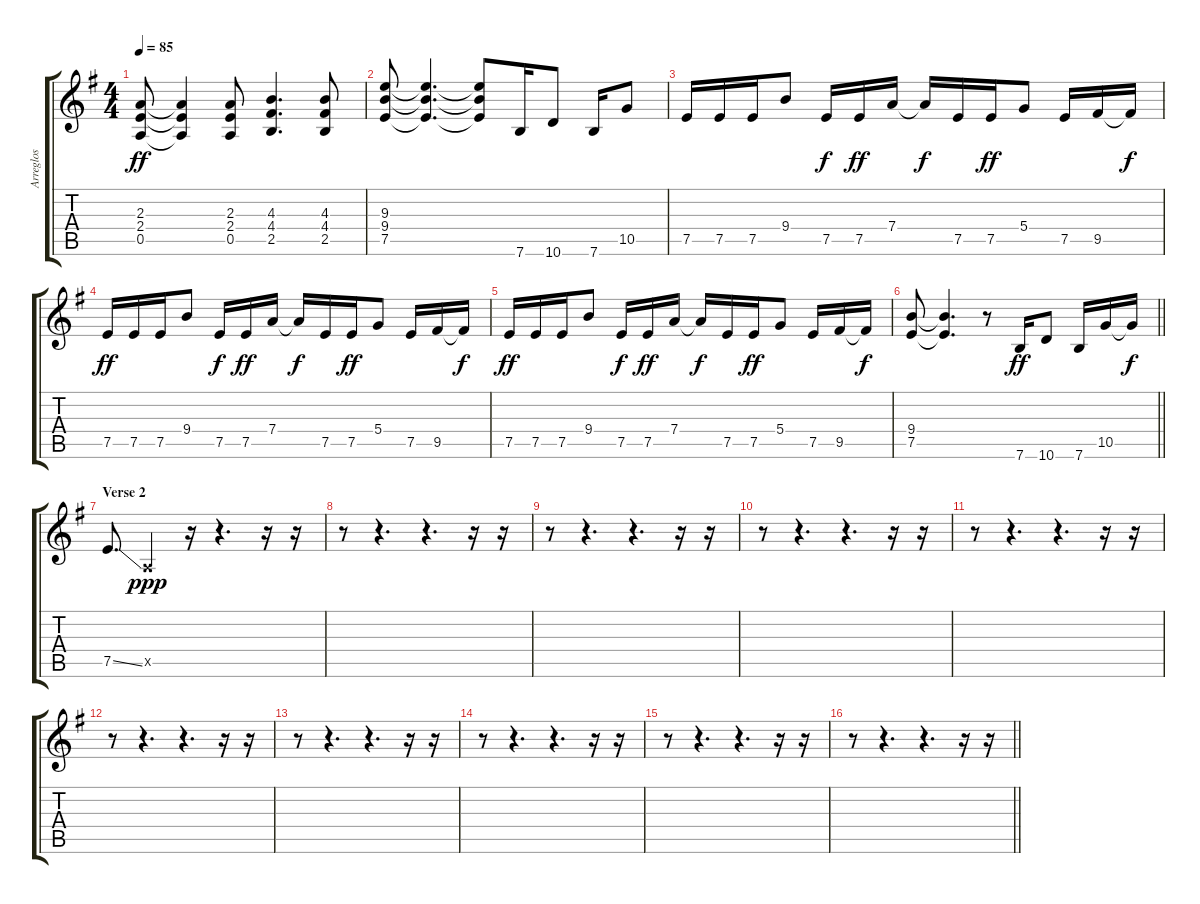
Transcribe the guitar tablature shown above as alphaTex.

\track ("Arreglos" "Arreglos") {instrument overdrivenguitar}
\staff {score tabs}
\tuning (E4 B3 G3 D3 A2 E2) {hide}
\ts (4 4)
\tempo 85
\clef g2
\ks g
(2.3 2.4 0.5).8{dy ff} (2.3{t} 2.4{t} 0.5{t}).4 (2.3 2.4 0.5).8 (4.3 4.4 2.5).4{d} (4.3 4.4 2.5).8 |
(9.3 9.4 7.5).8 (9.3{t} 9.4{t} 7.5{t}).4{d} (9.3{t} 9.4{t} 7.5{t}).8 7.6.16 10.6.8 7.6.16 10.5.8 |
7.5.16 7.5.16 7.5.16 9.4.8 7.5.16{dy f} 7.5.16{dy ff} 7.4.16 7.4{t}.16{dy f} 7.5.16 7.5.16{dy ff} 5.4.8 7.5.16 9.5.16 9.5{t}.16{dy f} |
7.5.16{dy ff} 7.5.16 7.5.16 9.4.8 7.5.16{dy f} 7.5.16{dy ff} 7.4.16 7.4{t}.16{dy f} 7.5.16 7.5.16{dy ff} 5.4.8 7.5.16 9.5.16 9.5{t}.16{dy f} |
7.5.16{dy ff} 7.5.16 7.5.16 9.4.8 7.5.16{dy f} 7.5.16{dy ff} 7.4.16 7.4{t}.16{dy f} 7.5.16 7.5.16{dy ff} 5.4.8 7.5.16 9.5.16 9.5{t}.16{dy f} |
\barLineRight lightlight
(9.4 7.5).8 (9.4{t} 7.5{t}).4{d} r.8 7.6.16{dy ff} 10.6.8 7.6.16 10.5.16 10.5{t}.16{dy f} |
\section ("" "Verse 2")
7.5{ss}.8{d} 0.5{x}.4{dy ppp} r.16 r.4{d} r.16 r.16 |
r.8 r.4{d} r.4{d} r.16 r.16 |
r.8 r.4{d} r.4{d} r.16 r.16 |
r.8 r.4{d} r.4{d} r.16 r.16 |
r.8 r.4{d} r.4{d} r.16 r.16 |
r.8 r.4{d} r.4{d} r.16 r.16 |
r.8 r.4{d} r.4{d} r.16 r.16 |
r.8 r.4{d} r.4{d} r.16 r.16 |
r.8 r.4{d} r.4{d} r.16 r.16 |
\barLineRight lightlight
r.8 r.4{d} r.4{d} r.16 r.16
